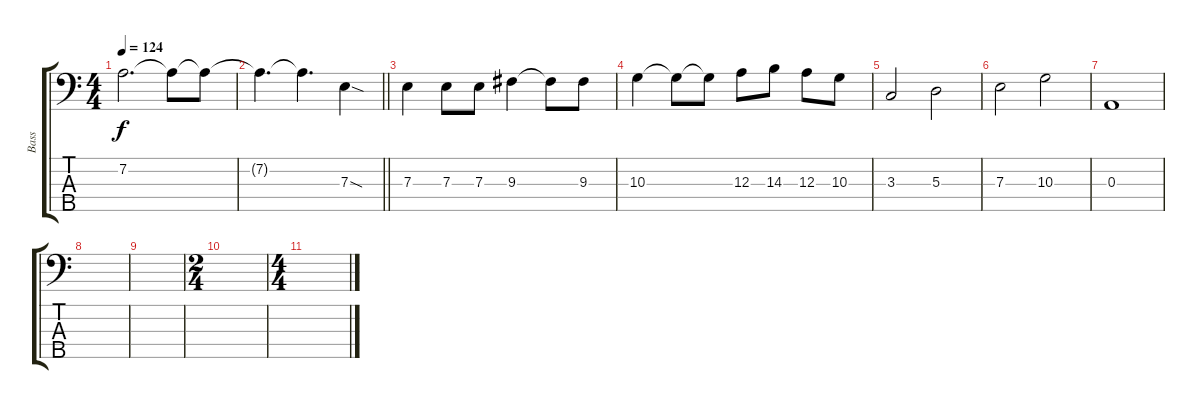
\track ("Bass" "Bass") {instrument electricbassfinger}
\staff {score tabs}
\tuning (G2 D2 A1 E1 B0) {hide}
\ts (4 4)
\tempo 124
\clef f4
\ks c
7.2.2{d dy f} 7.2{t}.8 7.2{t}.8 |
\barLineRight lightlight
7.2{t}.4{d} 7.2{t}.4{d} 7.3{sod}.4 |
7.3.4 7.3.8 7.3.8 9.3.4 9.3{t}.8 9.3.8 |
10.3.4 10.3{t}.8 10.3{t}.8 12.3.8 14.3.8 12.3.8 10.3.8 |
3.3.2 5.3.2 |
7.3.2 10.3.2 |
0.3.1 |
|
|
\ts (2 4)
|
\ts (4 4)
